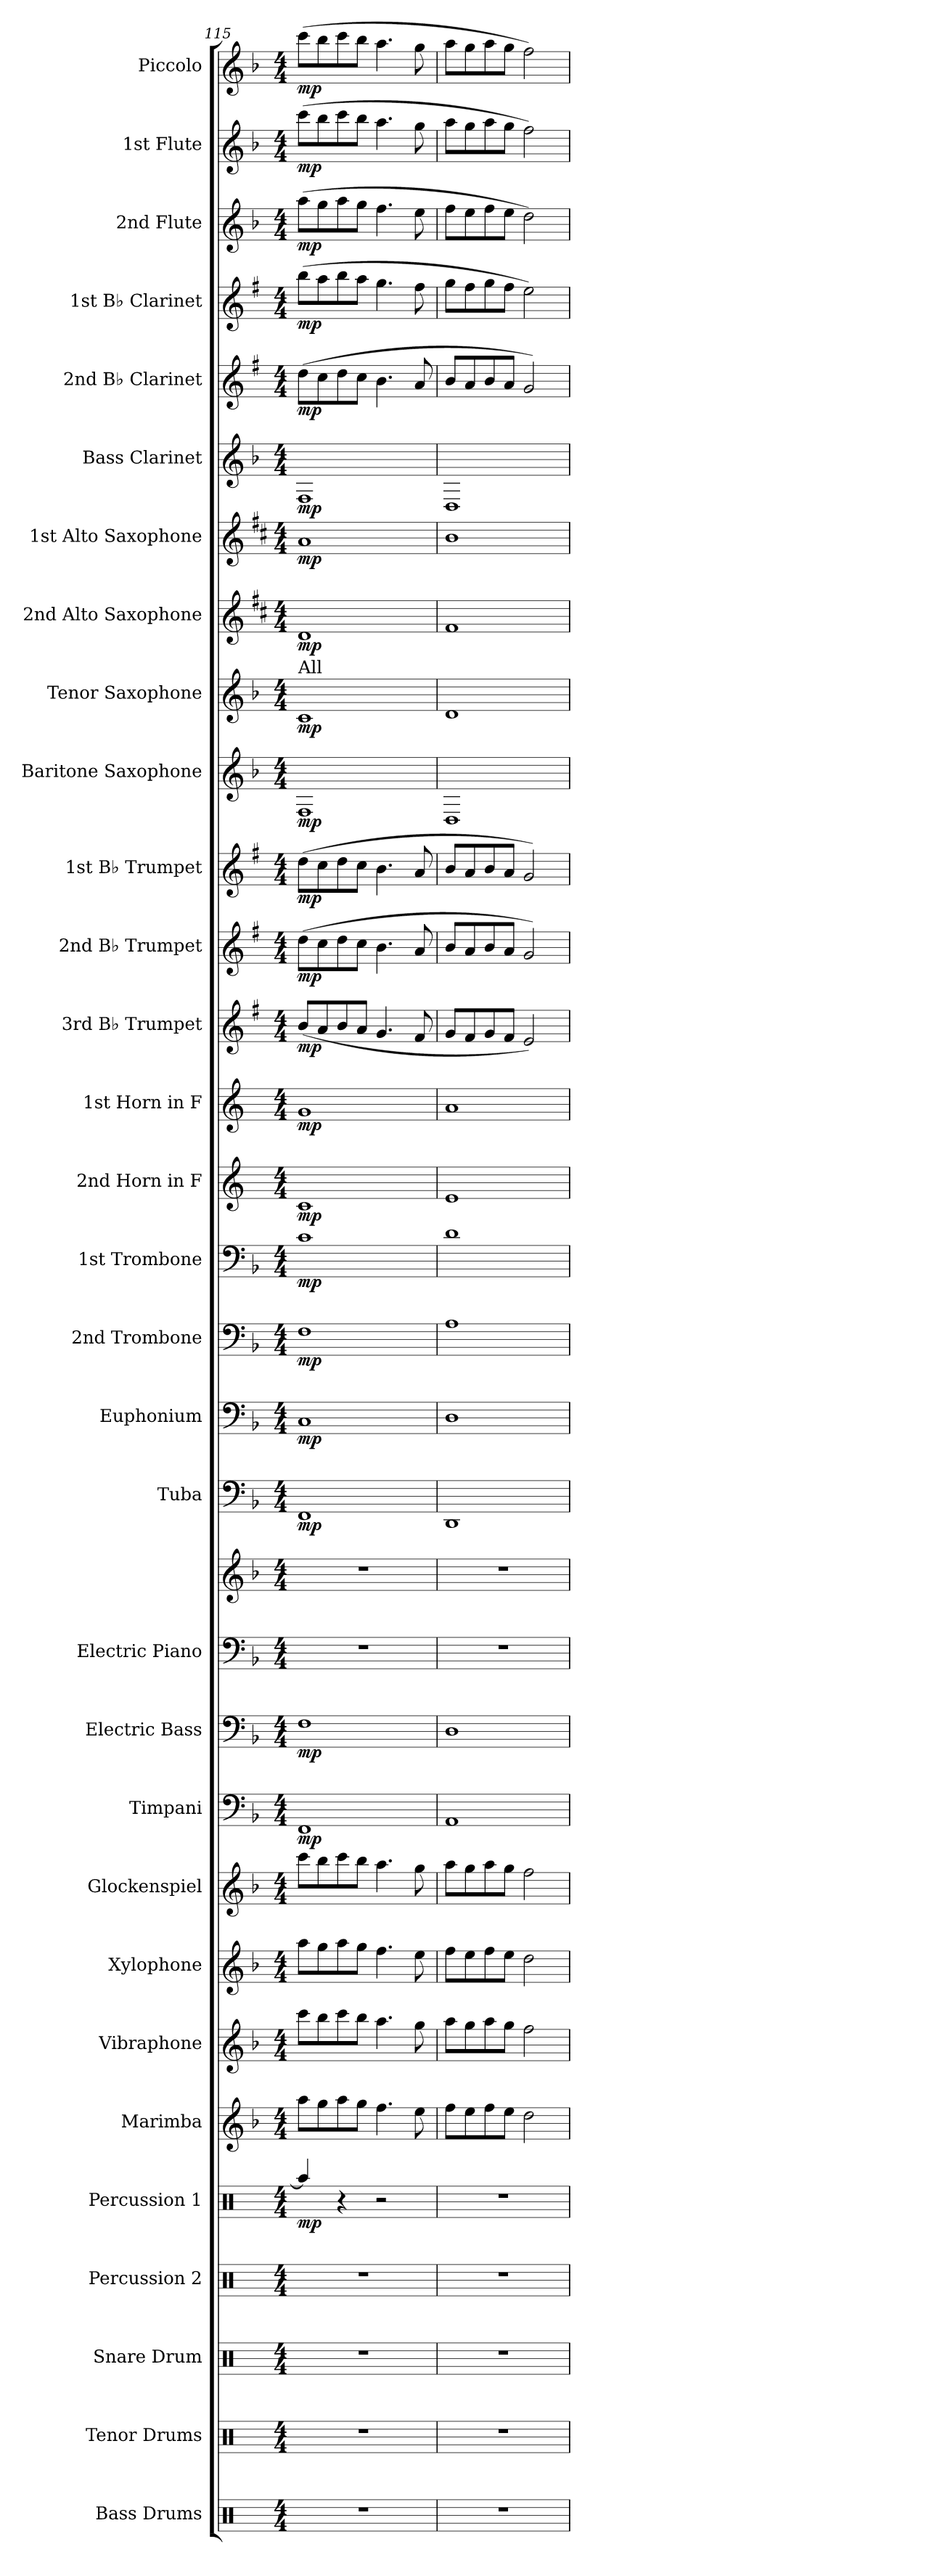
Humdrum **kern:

**kern	**kern	**kern	**kern	**kern	**dynam	**kern	**kern	**kern	**kern	**kern	**dynam	**kern	**dynam	**kern	**kern	**kern	**dynam	**kern	**dynam	**kern	**dynam	**kern	**dynam	**kern	**dynam	**kern	**dynam	**kern	**dynam	**kern	**dynam	**kern	**dynam	**kern	**dynam	**kern	**dynam	**kern	**dynam	**kern	**dynam	**kern	**dynam	**kern	**dynam	**kern	**dynam	**kern	**dynam	**kern	**dynam	**kern	**dynam
*part31	*part30	*part29	*part28	*part27	*part27	*part26	*part25	*part24	*part23	*part22	*part22	*part21	*part21	*part20	*part20	*part19	*part19	*part18	*part18	*part17	*part17	*part16	*part16	*part15	*part15	*part14	*part14	*part13	*part13	*part12	*part12	*part11	*part11	*part10	*part10	*part9	*part9	*part8	*part8	*part7	*part7	*part6	*part6	*part5	*part5	*part4	*part4	*part3	*part3	*part2	*part2	*part1	*part1
*staff32	*staff31	*staff30	*staff29	*staff28	*staff28	*staff27	*staff26	*staff25	*staff24	*staff23	*staff23	*staff22	*staff22	*staff21	*staff20	*staff19	*staff19	*staff18	*staff18	*staff17	*staff17	*staff16	*staff16	*staff15	*staff15	*staff14	*staff14	*staff13	*staff13	*staff12	*staff12	*staff11	*staff11	*staff10	*staff10	*staff9	*staff9	*staff8	*staff8	*staff7	*staff7	*staff6	*staff6	*staff5	*staff5	*staff4	*staff4	*staff3	*staff3	*staff2	*staff2	*staff1	*staff1
*I"Bass Drums	*I"Tenor Drums	*I"Snare Drum	*I"Percussion 2	*I"Percussion 1	*	*I"Marimba	*I"Vibraphone	*I"Xylophone	*I"Glockenspiel	*I"Timpani	*	*I"Electric Bass	*	*I"Electric Piano	*	*I"Tuba	*	*I"Euphonium	*	*I"2nd Trombone	*	*I"1st Trombone	*	*I"2nd Horn in F	*	*I"1st Horn in F	*	*I"3rd B♭ Trumpet	*	*I"2nd B♭ Trumpet	*	*I"1st B♭ Trumpet	*	*I"Baritone Saxophone	*	*I"Tenor Saxophone	*	*I"2nd Alto Saxophone	*	*I"1st Alto Saxophone	*	*I"Bass Clarinet	*	*I"2nd B♭ Clarinet	*	*I"1st B♭ Clarinet	*	*I"2nd Flute	*	*I"1st Flute	*	*I"Piccolo	*
*I'B.D.	*I'T.D.	*I'S.D.	*I'Perc.	*I'Perc.	*	*I'Mrm.	*I'Vib.	*I'Xyl.	*I'Glock.	*I'Timp.	*	*I'El. B.	*	*I'El. Pno.	*	*I'Tba.	*	*I'Euph.	*	*I'Tbn.	*	*I'Tbn.	*	*	*	*	*	*I'B♭ Tpt.	*	*I'B♭ Tpt.	*	*I'B♭ Tpt.	*	*I'Bar. Sax.	*	*I'T. Sax.	*	*I'A. Sax.	*	*I'A. Sax.	*	*I'B. Cl.	*	*I'B♭ Cl.	*	*I'B♭ Cl.	*	*I'Fl.	*	*I'Fl.	*	*I'Picc.	*
*clefX	*clefX	*clefX	*clefX	*clefX	*	*clefG2	*clefG2	*clefG2	*clefG2	*clefF4	*	*clefF4	*	*clefF4	*clefG2	*clefF4	*	*clefF4	*	*clefF4	*	*clefF4	*	*clefG2	*	*clefG2	*	*clefG2	*	*clefG2	*	*clefG2	*	*clefG2	*	*clefG2	*	*clefG2	*	*clefG2	*	*clefG2	*	*clefG2	*	*clefG2	*	*clefG2	*	*clefG2	*	*clefG2	*
*	*	*	*	*	*	*	*	*ITrd-7c-12	*ITrd-14c-24	*	*	*ITrd7c12	*	*	*	*	*	*	*	*	*	*	*	*ITrd4c7	*	*ITrd4c7	*	*ITrd1c2	*	*ITrd1c2	*	*ITrd1c2	*	*ITrd12c21	*	*ITrd8c14	*	*ITrd5c9	*	*ITrd5c9	*	*ITrd8c14	*	*ITrd1c2	*	*ITrd1c2	*	*	*	*	*	*ITrd-7c-12	*
*k[]	*k[]	*k[]	*k[]	*k[]	*	*k[b-]	*k[b-]	*k[b-]	*k[b-]	*k[b-]	*	*k[b-]	*	*k[b-]	*k[b-]	*k[b-]	*	*k[b-]	*	*k[b-]	*	*k[b-]	*	*k[b-]	*	*k[b-]	*	*k[b-]	*	*k[b-]	*	*k[b-]	*	*k[b-]	*	*k[b-]	*	*k[b-]	*	*k[b-]	*	*k[b-]	*	*k[b-]	*	*k[b-]	*	*k[b-]	*	*k[b-]	*	*k[b-]	*
*M4/4	*M4/4	*M4/4	*M4/4	*M4/4	*	*M4/4	*M4/4	*M4/4	*M4/4	*M4/4	*	*M4/4	*	*M4/4	*M4/4	*M4/4	*	*M4/4	*	*M4/4	*	*M4/4	*	*M4/4	*	*M4/4	*	*M4/4	*	*M4/4	*	*M4/4	*	*M4/4	*	*M4/4	*	*M4/4	*	*M4/4	*	*M4/4	*	*M4/4	*	*M4/4	*	*M4/4	*	*M4/4	*	*M4/4	*
=115	=115	=115	=115	=115	=115	=115	=115	=115	=115	=115	=115	=115	=115	=115	=115	=115	=115	=115	=115	=115	=115	=115	=115	=115	=115	=115	=115	=115	=115	=115	=115	=115	=115	=115	=115	=115	=115	=115	=115	=115	=115	=115	=115	=115	=115	=115	=115	=115	=115	=115	=115	=115	=115
!	!	!	!	!	!	!	!	!	!	!	!	!	!	!	!	!	!	!	!	!	!	!	!	!	!	!	!	!	!	!	!	!	!	!	!	!LO:TX:a:t=All	!	!	!	!	!	!	!	!	!	!	!	!	!	!	!	!	!
!	!	!	!	!	!LO:DY:b	!	!	!	!	!	!LO:DY:b	!	!LO:DY:b	!	!	!	!LO:DY:b	!	!LO:DY:b	!	!LO:DY:b	!	!LO:DY:b	!	!LO:DY:b	!	!LO:DY:b	!	!LO:DY:b	!	!LO:DY:b	!	!LO:DY:b	!	!LO:DY:b	!	!LO:DY:b	!	!LO:DY:b	!	!LO:DY:b	!	!LO:DY:b	!	!LO:DY:b	!	!LO:DY:b	!	!LO:DY:b	!	!LO:DY:b	!	!LO:DY:b
1r	1r	1r	1r	4Raa/]	mp	8aa\L	8ccc\L	8aaa\L	8ccccc\L	1FF	mp	1FF	mp	1r	1r	1FF	mp	1C	mp	1F	mp	1c	mp	1F	mp	1c	mp	(8a/L	mp	(8cc\L	mp	(8cc\L	mp	1FF	mp	1C	mp	1F	mp	1c	mp	1FF	mp	(8cc\L	mp	(8aa\L	mp	(8aa\L	mp	(8ccc\L	mp	(8cccc\L	mp
.	.	.	.	.	.	8gg\	8bb-\	8ggg\	8bbbb-\	.	.	.	.	.	.	.	.	.	.	.	.	.	.	.	.	.	.	8g/	.	8b-\	.	8b-\	.	.	.	.	.	.	.	.	.	.	.	8b-\	.	8gg\	.	8gg\	.	8bb-\	.	8bbb-\	.
.	.	.	.	4r	.	8aa\	8ccc\	8aaa\	8ccccc\	.	.	.	.	.	.	.	.	.	.	.	.	.	.	.	.	.	.	8a/	.	8cc\	.	8cc\	.	.	.	.	.	.	.	.	.	.	.	8cc\	.	8aa\	.	8aa\	.	8ccc\	.	8cccc\	.
.	.	.	.	.	.	8gg\J	8bb-\J	8ggg\J	8bbbb-\J	.	.	.	.	.	.	.	.	.	.	.	.	.	.	.	.	.	.	8g/J	.	8b-\J	.	8b-\J	.	.	.	.	.	.	.	.	.	.	.	8b-\J	.	8gg\J	.	8gg\J	.	8bb-\J	.	8bbb-\J	.
.	.	.	.	2r	.	4.ff\	4.aa\	4.fff\	4.aaaa\	.	.	.	.	.	.	.	.	.	.	.	.	.	.	.	.	.	.	4.f/	.	4.a\	.	4.a\	.	.	.	.	.	.	.	.	.	.	.	4.a\	.	4.ff\	.	4.ff\	.	4.aa\	.	4.aaa\	.
.	.	.	.	.	.	8ee\	8gg\	8eee\	8gggg\	.	.	.	.	.	.	.	.	.	.	.	.	.	.	.	.	.	.	8e/	.	8g/	.	8g/	.	.	.	.	.	.	.	.	.	.	.	8g/	.	8ee\	.	8ee\	.	8gg\	.	8ggg\	.
=116	=116	=116	=116	=116	=116	=116	=116	=116	=116	=116	=116	=116	=116	=116	=116	=116	=116	=116	=116	=116	=116	=116	=116	=116	=116	=116	=116	=116	=116	=116	=116	=116	=116	=116	=116	=116	=116	=116	=116	=116	=116	=116	=116	=116	=116	=116	=116	=116	=116	=116	=116	=116	=116
1r	1r	1r	1r	1r	.	8ff\L	8aa\L	8fff\L	8aaaa\L	1AA	.	1DD	.	1r	1r	1DD	.	1D	.	1A	.	1d	.	1A	.	1d	.	8f/L	.	8a/L	.	8a/L	.	1DD	.	1D	.	1A	.	1d	.	1DD	.	8a/L	.	8ff\L	.	8ff\L	.	8aa\L	.	8aaa\L	.
.	.	.	.	.	.	8ee\	8gg\	8eee\	8gggg\	.	.	.	.	.	.	.	.	.	.	.	.	.	.	.	.	.	.	8e/	.	8g/	.	8g/	.	.	.	.	.	.	.	.	.	.	.	8g/	.	8ee\	.	8ee\	.	8gg\	.	8ggg\	.
.	.	.	.	.	.	8ff\	8aa\	8fff\	8aaaa\	.	.	.	.	.	.	.	.	.	.	.	.	.	.	.	.	.	.	8f/	.	8a/	.	8a/	.	.	.	.	.	.	.	.	.	.	.	8a/	.	8ff\	.	8ff\	.	8aa\	.	8aaa\	.
.	.	.	.	.	.	8ee\J	8gg\J	8eee\J	8gggg\J	.	.	.	.	.	.	.	.	.	.	.	.	.	.	.	.	.	.	8e/J	.	8g/J	.	8g/J	.	.	.	.	.	.	.	.	.	.	.	8g/J	.	8ee\J	.	8ee\J	.	8gg\J	.	8ggg\J	.
.	.	.	.	.	.	2dd\	2ff\	2ddd\	2ffff\	.	.	.	.	.	.	.	.	.	.	.	.	.	.	.	.	.	.	2d/)	.	2f/)	.	2f/)	.	.	.	.	.	.	.	.	.	.	.	2f/)	.	2dd\)	.	2dd\)	.	2ff\)	.	2fff\)	.
=	=	=	=	=	=	=	=	=	=	=	=	=	=	=	=	=	=	=	=	=	=	=	=	=	=	=	=	=	=	=	=	=	=	=	=	=	=	=	=	=	=	=	=	=	=	=	=	=	=	=	=	=	=
*-	*-	*-	*-	*-	*-	*-	*-	*-	*-	*-	*-	*-	*-	*-	*-	*-	*-	*-	*-	*-	*-	*-	*-	*-	*-	*-	*-	*-	*-	*-	*-	*-	*-	*-	*-	*-	*-	*-	*-	*-	*-	*-	*-	*-	*-	*-	*-	*-	*-	*-	*-	*-	*-
